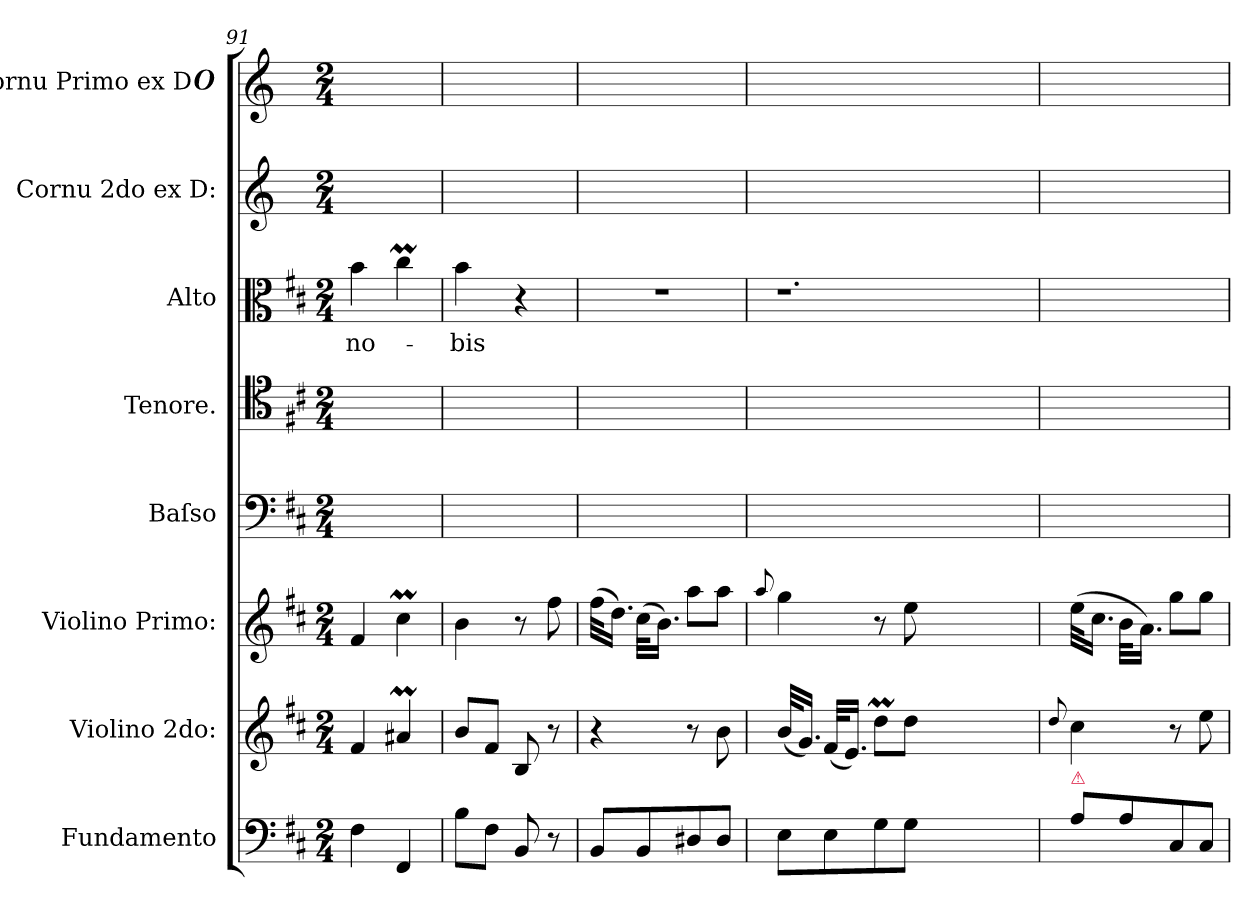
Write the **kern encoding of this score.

**kern	**dynam	**kern	**kern	**kern	**kern	**kern	**text	**kern	**kern
*part8	*part8	*part7	*part6	*part5	*part4	*part3	*part3	*part2	*part1
*staff8	*staff8	*staff7	*staff6	*staff5	*staff4	*staff3	*staff3	*staff2	*staff1
*I"Fundamento	*	*I"Violino 2do:	*I"Violino Primo:	*I"Baſso	*I"Tenore.	*I"Alto	*	*I"Cornu 2do ex D:	*I"Cornu Primo ex D#
*I'fund	*	*I'vl 2	*I'vl 1	*I'B	*I'T	*I'A	*	*I'cor 2	*I'cor 1
*clefF4	*	*clefG2	*clefG2	*clefF4	*clefC4	*clefC3	*	*clefG2	*clefG2
*	*	*	*	*	*	*	*	*ITrd6c10	*ITrd6c10
*k[f#c#]	*	*k[f#c#]	*k[f#c#]	*k[f#c#]	*k[f#c#]	*k[f#c#]	*	*k[f#c#]	*k[f#c#]
*M2/4	*	*M2/4	*M2/4	*M2/4	*M2/4	*M2/4	*	*M2/4	*M2/4
=91	=91	=91	=91	=91	=91	=91	=91	=91	=91
4F#\	.	4f#/	4f#/	2ryy	2ryy	4b\	no-	2ryy	2ryy
4FF#/	.	4a#Xm/	4cc#m\	.	.	4cc#m\	.	.	.
=92	=92	=92	=92	=92	=92	=92	=92	=92	=92
8B\L	.	8b/L	4b\	2ryy	2ryy	4b\	-bis	2ryy	2ryy
8F#\J	.	8f#/J	.	.	.	.	.	.	.
8BB/	.	8B/	8r	.	.	4r	.	.	.
8r	.	8r	8ff#\	.	.	.	.	.	.
=93	=93	=93	=93	=93	=93	=93	=93	=93	=93
!	!LO:DY:a	!	!	!	!	!	!	!	!
8BB/L	for	4r	(32ff#\KLL	2ryy	2ryy	2r	.	2ryy	2ryy
.	.	.	16.dd\JJ)	.	.	.	.	.	.
8BB/	.	.	(32cc#\KLL	.	.	.	.	.	.
.	.	.	16.b\JJ)	.	.	.	.	.	.
8D#X/	.	8r	8aa\L	.	.	.	.	.	.
8D#/J	.	8b\	8aa\J	.	.	.	.	.	.
=94	=94	=94	=94	=94	=94	=94	=94	=94	=94
.	.	.	8qqaa/	.	.	.	.	.	.
8E\L	.	(32b/KLL	4gg\	2ryy	2ryy	1.r	.	2ryy	2ryy
.	.	16.g/JJ)	.	.	.	.	.	.	.
8E\	.	(32f#/KLL	.	.	.	.	.	.	.
.	.	16.e/JJ)	.	.	.	.	.	.	.
8G\	.	8ddM\L	8r	.	.	.	.	.	.
8G\J	.	8dd\J	8ee\	.	.	.	.	.	.
1ryy	.	1ryy	1ryy	1ryy	1ryy	.	.	1ryy	1ryy
=95	=95	=95	=95	=95	=95	=95	=95	=95	=95
.	.	8qqdd/	.	.	.	.	.	.	.
!LO:TX:a:color=crimson:t=⚠	!	!	!	!	!	!	!	!	!
8A\L	.	4cc#\	(32ee\KLL	2ryy	2ryy	2ryy	.	2ryy	2ryy
.	.	.	16.cc#\JJ	.	.	.	.	.	.
8A\	.	.	32b\KLL	.	.	.	.	.	.
.	.	.	16.a\JJ)	.	.	.	.	.	.
8C#/	.	8r	8gg\L	.	.	.	.	.	.
8C#/J	.	8ee\	8gg\J	.	.	.	.	.	.
=	=	=	=	=	=	=	=	=	=
*-	*-	*-	*-	*-	*-	*-	*-	*-	*-
